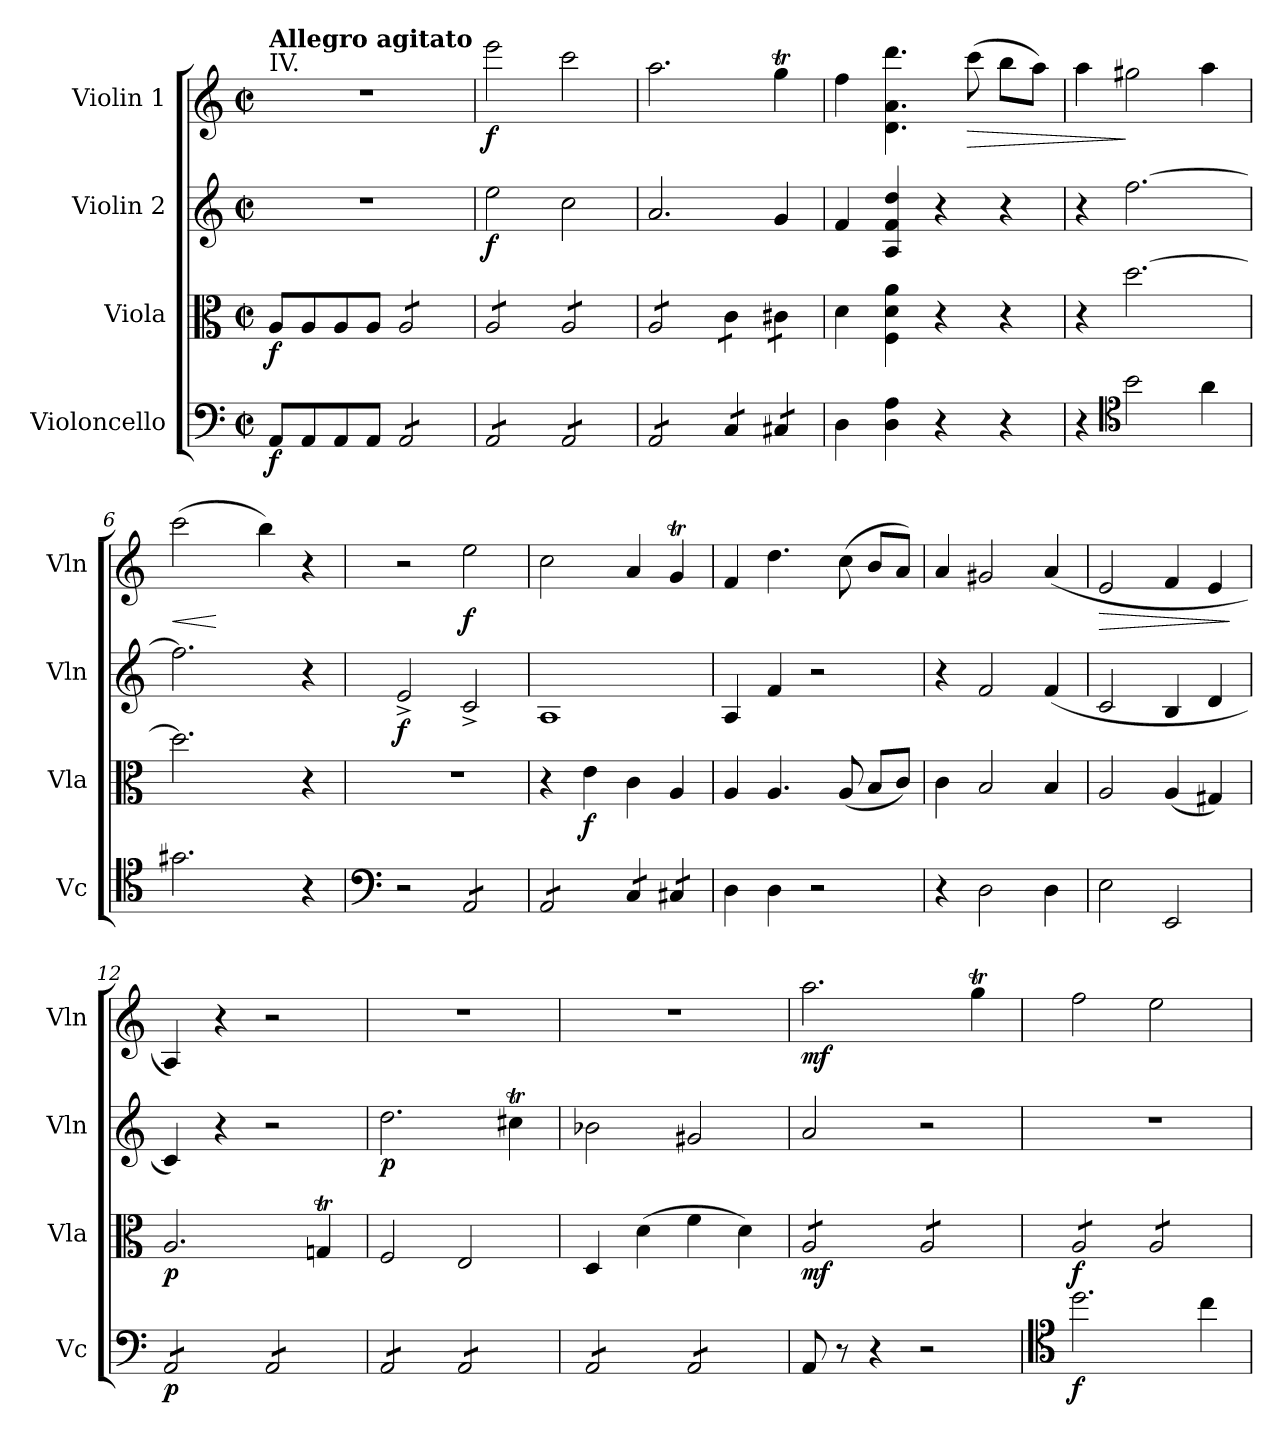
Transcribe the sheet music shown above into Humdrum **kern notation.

**kern	**dynam	**kern	**dynam	**kern	**dynam	**kern	**dynam
*part4	*part4	*part3	*part3	*part2	*part2	*part1	*part1
*staff4	*staff4	*staff3	*staff3	*staff2	*staff2	*staff1	*staff1
*I"Violoncello	*	*I"Viola	*	*I"Violin 2	*	*I"Violin 1	*
*I'Vc	*	*I'Vla	*	*I'Vln	*	*I'Vln	*
!!LO:PB:g=z
*clefF4	*	*clefC3	*	*clefG2	*	*clefG2	*
*k[]	*	*k[]	*	*k[]	*	*k[]	*
*M2/2	*	*M2/2	*	*M2/2	*	*M2/2	*
*met(c|)	*	*met(c|)	*	*met(c|)	*	*met(c|)	*
=1	=1	=1	=1	=1	=1	=1	=1
!	!	!	!	!	!	!LO:TX:a:t=IV.	!
!	!	!	!	!	!	!LO:TX:a:B:t=Allegro agitato	!
!	!LO:DY:b	!	!LO:DY:b	!	!	!	!
8AA/L	f	8A/L	f	1r	.	1r	.
8AA/	.	8A/	.	.	.	.	.
8AA/	.	8A/	.	.	.	.	.
8AA/J	.	8A/J	.	.	.	.	.
*tremolo	*	*	*	*	*	*	*
*	*	*tremolo	*	*	*	*	*
8AA/L	.	8A/L	.	.	.	.	.
8AA/	.	8A/	.	.	.	.	.
8AA/	.	8A/	.	.	.	.	.
8AA/J	.	8A/J	.	.	.	.	.
=2	=2	=2	=2	=2	=2	=2	=2
!	!	!	!	!	!LO:DY:b	!	!LO:DY:b
8AA/L	.	8A/L	.	2ee\	f	2eee\	f
8AA/	.	8A/	.	.	.	.	.
8AA/	.	8A/	.	.	.	.	.
8AA/J	.	8A/J	.	.	.	.	.
8AA/L	.	8A/L	.	2cc\	.	2ccc\	.
8AA/	.	8A/	.	.	.	.	.
8AA/	.	8A/	.	.	.	.	.
8AA/J	.	8A/J	.	.	.	.	.
=3	=3	=3	=3	=3	=3	=3	=3
8AA/L	.	8A/L	.	2.a/	.	2.aa\	.
8AA/	.	8A/	.	.	.	.	.
8AA/	.	8A/	.	.	.	.	.
8AA/J	.	8A/J	.	.	.	.	.
8C/L	.	8c\L	.	.	.	.	.
8C/J	.	8c\J	.	.	.	.	.
8C#X/L	.	8c#X\L	.	4g/	.	4ggT\	.
8C#X/J	.	8c#X\J	.	.	.	.	.
*	*	*Xtremolo	*	*	*	*	*
*Xtremolo	*	*	*	*	*	*	*
=4	=4	=4	=4	=4	=4	=4	=4
4D\	.	4d\	.	4f/	.	4ff\	.
4D\ 4A\	.	4F\ 4d\ 4a\	.	4A/ 4f/ 4dd/	.	4.d\ 4.a\ 4.ddd\	.
4r	.	4r	.	4r	.	.	.
!	!	!	!	!	!	!	!LO:HP:b
.	.	.	.	.	.	(8ccc\	>
4r	.	4r	.	4r	.	8bb\L	.
.	.	.	.	.	.	8aa\J)	.
=5	=5	=5	=5	=5	=5	=5	=5
4r	.	4r	.	4r	.	4aa\	.
*clefC4	*	*	*	*	*	*	*
2b\	.	[2.dd\	.	[2.ff\	.	2gg#X\	]
4a\	.	.	.	.	.	4aa\	.
!!LO:LB:g=z
=6	=6	=6	=6	=6	=6	=6	=6
!	!	!	!	!	!	!	!LO:HP:b
*	*	*	*	*	*	*^	*
2.g#X\	.	2.dd\]	.	2.ff\]	.	(2ccc\	4ryy	<
.	.	.	.	.	.	.	2ryy	[
.	.	.	.	.	.	4bb\)	.	.
4r	.	4r	.	4r	.	4r	4ryy	.
*	*	*	*	*	*	*v	*v	*
=7	=7	=7	=7	=7	=7	=7	=7
*clefF4	*	*	*	*	*	*	*
*	*	*	*	*	*	*^	*
!	!	!	!	!	!LO:DY:b	!	!	!
*	*	*	*	*	*	*v	*v	*
2r	.	1r	.	2e^/	f	2r	.
!	!	!	!	!	!	!	!LO:DY:b
*tremolo	*	*	*	*	*	*	*
8AA/L	.	.	.	2c^/	.	2ee\	f
8AA/	.	.	.	.	.	.	.
8AA/	.	.	.	.	.	.	.
8AA/J	.	.	.	.	.	.	.
=8	=8	=8	=8	=8	=8	=8	=8
8AA/L	.	4r	.	1A	.	2cc\	.
8AA/	.	.	.	.	.	.	.
!	!	!	!LO:DY:b	!	!	!	!
8AA/	.	4e\	f	.	.	.	.
8AA/J	.	.	.	.	.	.	.
8C/L	.	4c\	.	.	.	4a/	.
8C/J	.	.	.	.	.	.	.
8C#X/L	.	4A/	.	.	.	4gT/	.
8C#X/J	.	.	.	.	.	.	.
*Xtremolo	*	*	*	*	*	*	*
=9	=9	=9	=9	=9	=9	=9	=9
4D\	.	4A/	.	4A/	.	4f/	.
4D\	.	4.A/	.	4f/	.	4.dd\	.
2r	.	.	.	2r	.	.	.
.	.	(8A/	.	.	.	(8cc\	.
.	.	8B/L	.	.	.	8b/L	.
.	.	8c/J)	.	.	.	8a/J)	.
=10	=10	=10	=10	=10	=10	=10	=10
4r	.	4c\	.	4r	.	4a/	.
2D\	.	2B/	.	2f/	.	2g#X/	.
4D\	.	4B/	.	(4f/	.	(4a/	.
=11	=11	=11	=11	=11	=11	=11	=11
!	!	!	!	!	!	!	!LO:HP:b
2E\	.	2A/	.	2c/	.	2e/	>
2EE/	.	(4A/	.	4B/	.	4f/	.
.	.	4G#X/)	.	4d/	.	4e/	.
.	.	.	.	.	.	.	]
!!LO:LB:g=z
=12	=12	=12	=12	=12	=12	=12	=12
!	!LO:DY:b	!	!LO:DY:b	!	!	!	!
*tremolo	*	*	*	*	*	*	*
8AA/L	p	2.A/	p	4c/)	.	4A/)	.
8AA/	.	.	.	.	.	.	.
8AA/	.	.	.	4r	.	4r	.
8AA/J	.	.	.	.	.	.	.
8AA/L	.	.	.	2r	.	2r	.
8AA/	.	.	.	.	.	.	.
8AA/	.	4GnT/	.	.	.	.	.
8AA/J	.	.	.	.	.	.	.
=13	=13	=13	=13	=13	=13	=13	=13
!	!	!	!	!	!LO:DY:b	!	!
8AA/L	.	2F/	.	2.dd\	p	1r	.
8AA/	.	.	.	.	.	.	.
8AA/	.	.	.	.	.	.	.
8AA/J	.	.	.	.	.	.	.
8AA/L	.	2E/	.	.	.	.	.
8AA/	.	.	.	.	.	.	.
8AA/	.	.	.	4cc#Xt\	.	.	.
8AA/J	.	.	.	.	.	.	.
=14	=14	=14	=14	=14	=14	=14	=14
8AA/L	.	4D/	.	2b-X\	.	1r	.
8AA/	.	.	.	.	.	.	.
8AA/	.	(4d\	.	.	.	.	.
8AA/J	.	.	.	.	.	.	.
8AA/L	.	4f\	.	2g#X/	.	.	.
8AA/	.	.	.	.	.	.	.
8AA/	.	4d\)	.	.	.	.	.
8AA/J	.	.	.	.	.	.	.
*Xtremolo	*	*	*	*	*	*	*
=15	=15	=15	=15	=15	=15	=15	=15
!	!	!	!LO:DY:b	!	!	!	!LO:DY:b
*	*	*tremolo	*	*	*	*	*
8AA/	.	8A/L	mf	2a/	.	2.aa\	mf
8r	.	8A/	.	.	.	.	.
4r	.	8A/	.	.	.	.	.
.	.	8A/J	.	.	.	.	.
2r	.	8A/L	.	2r	.	.	.
.	.	8A/	.	.	.	.	.
.	.	8A/	.	.	.	4ggT\	.
.	.	8A/J	.	.	.	.	.
=16	=16	=16	=16	=16	=16	=16	=16
*clefC4	*	*	*	*	*	*	*
!	!LO:DY:b	!	!LO:DY:b	!	!	!	!
2.dd\	f	8A/L	f	1r	.	2ff\	.
.	.	8A/	.	.	.	.	.
.	.	8A/	.	.	.	.	.
.	.	8A/J	.	.	.	.	.
.	.	8A/L	.	.	.	2ee\	.
.	.	8A/	.	.	.	.	.
4cc\	.	8A/	.	.	.	.	.
.	.	8A/J	.	.	.	.	.
*	*	*Xtremolo	*	*	*	*	*
=	=	=	=	=	=	=	=
*-	*-	*-	*-	*-	*-	*-	*-
